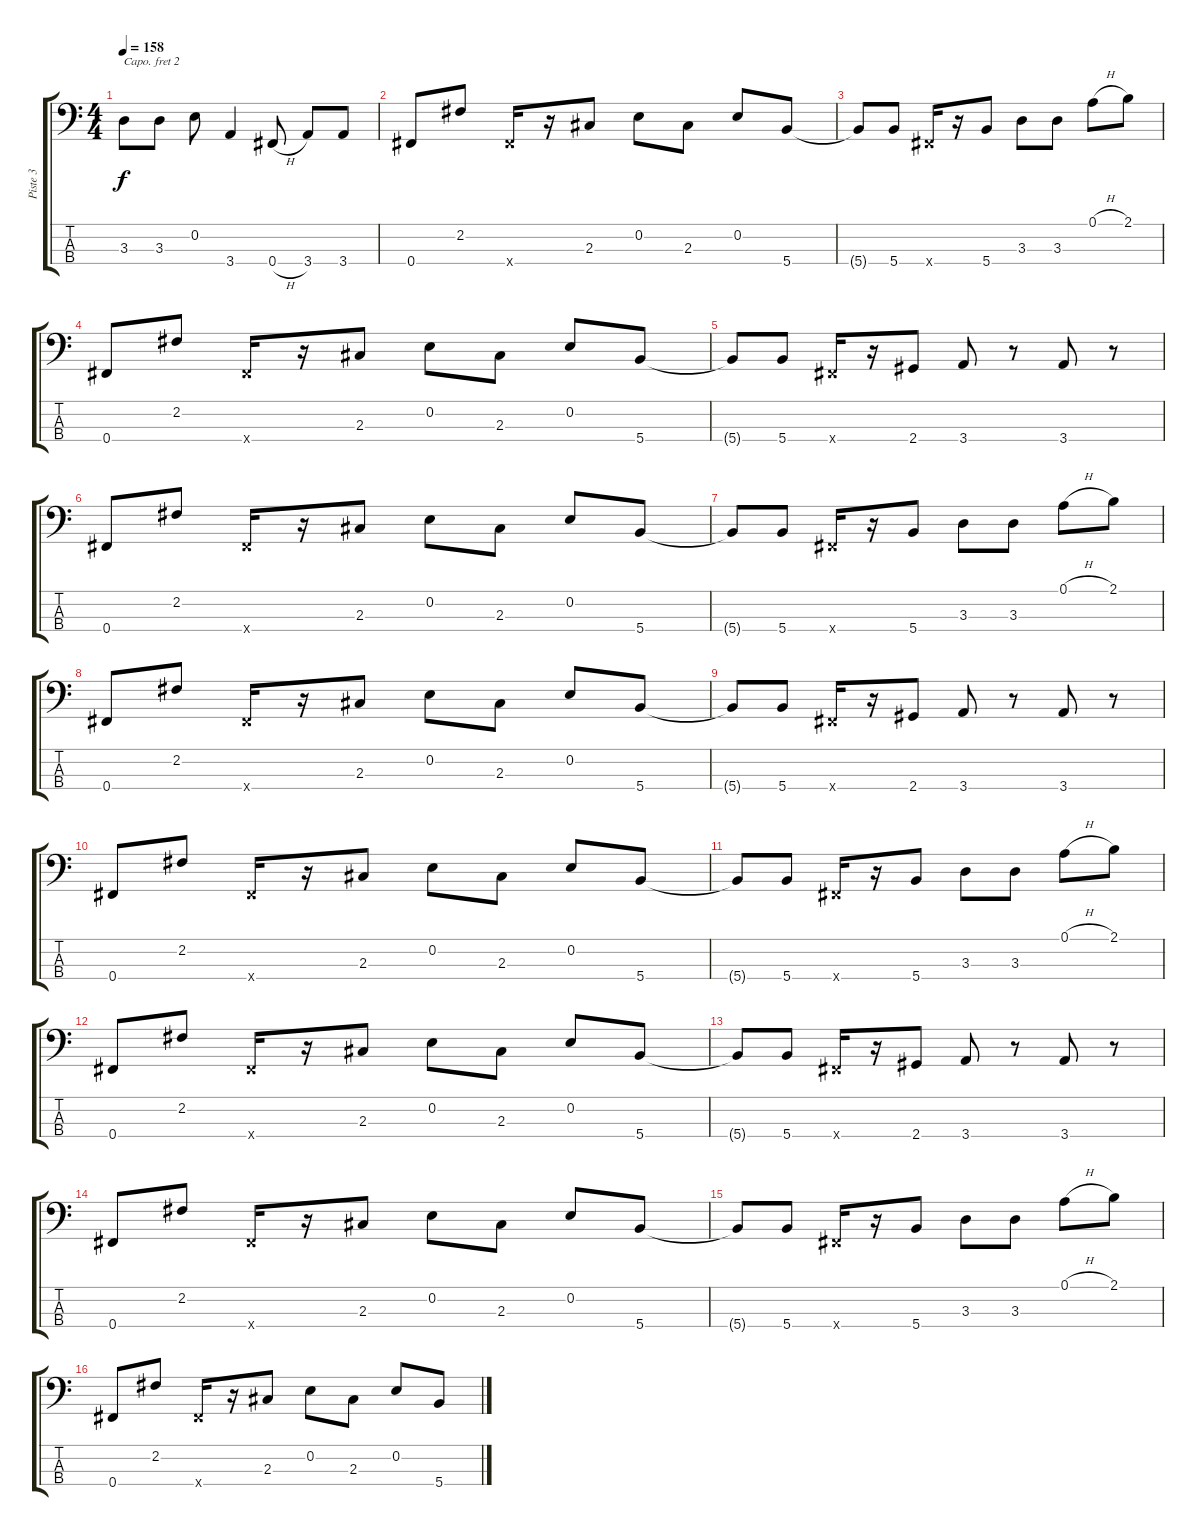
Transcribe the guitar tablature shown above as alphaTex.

\track ("Piste 3" "Piste 3") {instrument electricbasspick}
\staff {score tabs}
\capo 2
\tuning (G2 D2 A1 E1) {hide}
\ts (4 4)
\tempo 158
\clef f4
\ks c
3.3.8{dy f} 3.3.8 0.2.8 3.4.4 0.4{h}.8 3.4.8 3.4.8 |
0.4.8 2.2.8 0.4{x}.16 r.16 2.3.8 0.2.8 2.3.8 0.2.8 5.4.8 |
5.4{t}.8 5.4.8 0.4{x}.16 r.16 5.4.8 3.3.8 3.3.8 0.1{h}.8 2.1.8 |
0.4.8 2.2.8 0.4{x}.16 r.16 2.3.8 0.2.8 2.3.8 0.2.8 5.4.8 |
5.4{t}.8 5.4.8 0.4{x}.16 r.16 2.4.8 3.4.8 r.8 3.4.8 r.8 |
0.4.8 2.2.8 0.4{x}.16 r.16 2.3.8 0.2.8 2.3.8 0.2.8 5.4.8 |
5.4{t}.8 5.4.8 0.4{x}.16 r.16 5.4.8 3.3.8 3.3.8 0.1{h}.8 2.1.8 |
0.4.8 2.2.8 0.4{x}.16 r.16 2.3.8 0.2.8 2.3.8 0.2.8 5.4.8 |
5.4{t}.8 5.4.8 0.4{x}.16 r.16 2.4.8 3.4.8 r.8 3.4.8 r.8 |
0.4.8 2.2.8 0.4{x}.16 r.16 2.3.8 0.2.8 2.3.8 0.2.8 5.4.8 |
5.4{t}.8 5.4.8 0.4{x}.16 r.16 5.4.8 3.3.8 3.3.8 0.1{h}.8 2.1.8 |
0.4.8 2.2.8 0.4{x}.16 r.16 2.3.8 0.2.8 2.3.8 0.2.8 5.4.8 |
5.4{t}.8 5.4.8 0.4{x}.16 r.16 2.4.8 3.4.8 r.8 3.4.8 r.8 |
0.4.8 2.2.8 0.4{x}.16 r.16 2.3.8 0.2.8 2.3.8 0.2.8 5.4.8 |
5.4{t}.8 5.4.8 0.4{x}.16 r.16 5.4.8 3.3.8 3.3.8 0.1{h}.8 2.1.8 |
0.4.8 2.2.8 0.4{x}.16 r.16 2.3.8 0.2.8 2.3.8 0.2.8 5.4.8
